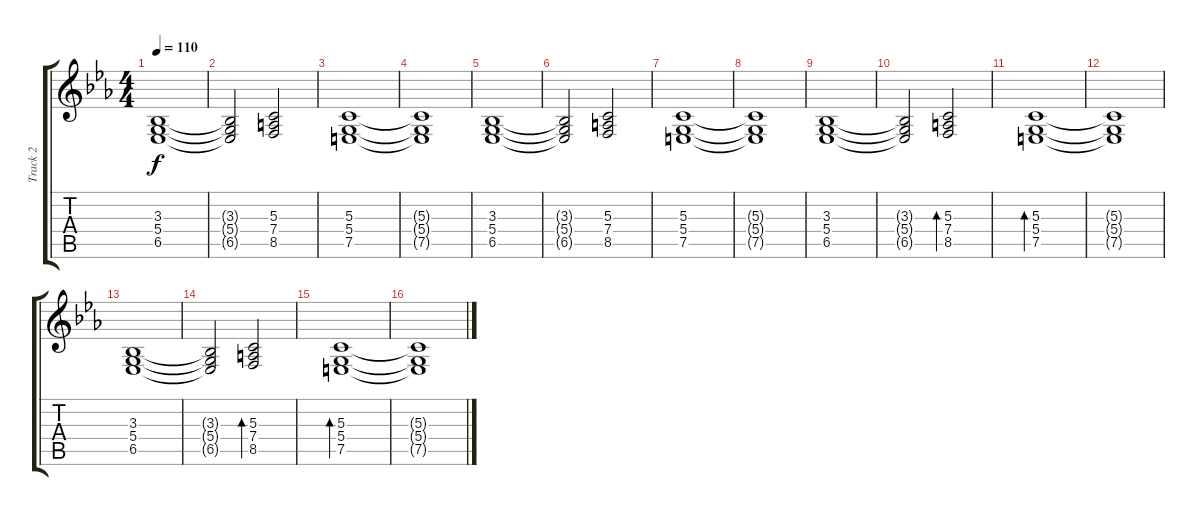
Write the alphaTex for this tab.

\track ("Track 2" "Track 2") {instrument lead3calliope}
\staff {score tabs}
\tuning (E4 B3 G3 D3 A2 E2) {hide}
\ts (4 4)
\tempo 110
\clef g2
\ks cminor
(3.3 5.4 6.5).1{dy f} |
(3.3{t} 5.4{t} 6.5{t}).2 (5.3 7.4 8.5).2 |
(5.3 5.4 7.5).1 |
(5.3{t} 5.4{t} 7.5{t}).1 |
(3.3 5.4 6.5).1 |
(3.3{t} 5.4{t} 6.5{t}).2 (5.3 7.4 8.5).2 |
(5.3 5.4 7.5).1 |
(5.3{t} 5.4{t} 7.5{t}).1 |
(3.3 5.4 6.5).1{instrument brightacousticpiano} |
(3.3{t} 5.4{t} 6.5{t}).2 (5.3 7.4 8.5).2{bd 120} |
(5.3 5.4 7.5).1{bd 240} |
(5.3{t} 5.4{t} 7.5{t}).1 |
(3.3 5.4 6.5).1 |
(3.3{t} 5.4{t} 6.5{t}).2 (5.3 7.4 8.5).2{bd 120} |
(5.3 5.4 7.5).1{bd 480} |
(5.3{t} 5.4{t} 7.5{t}).1
